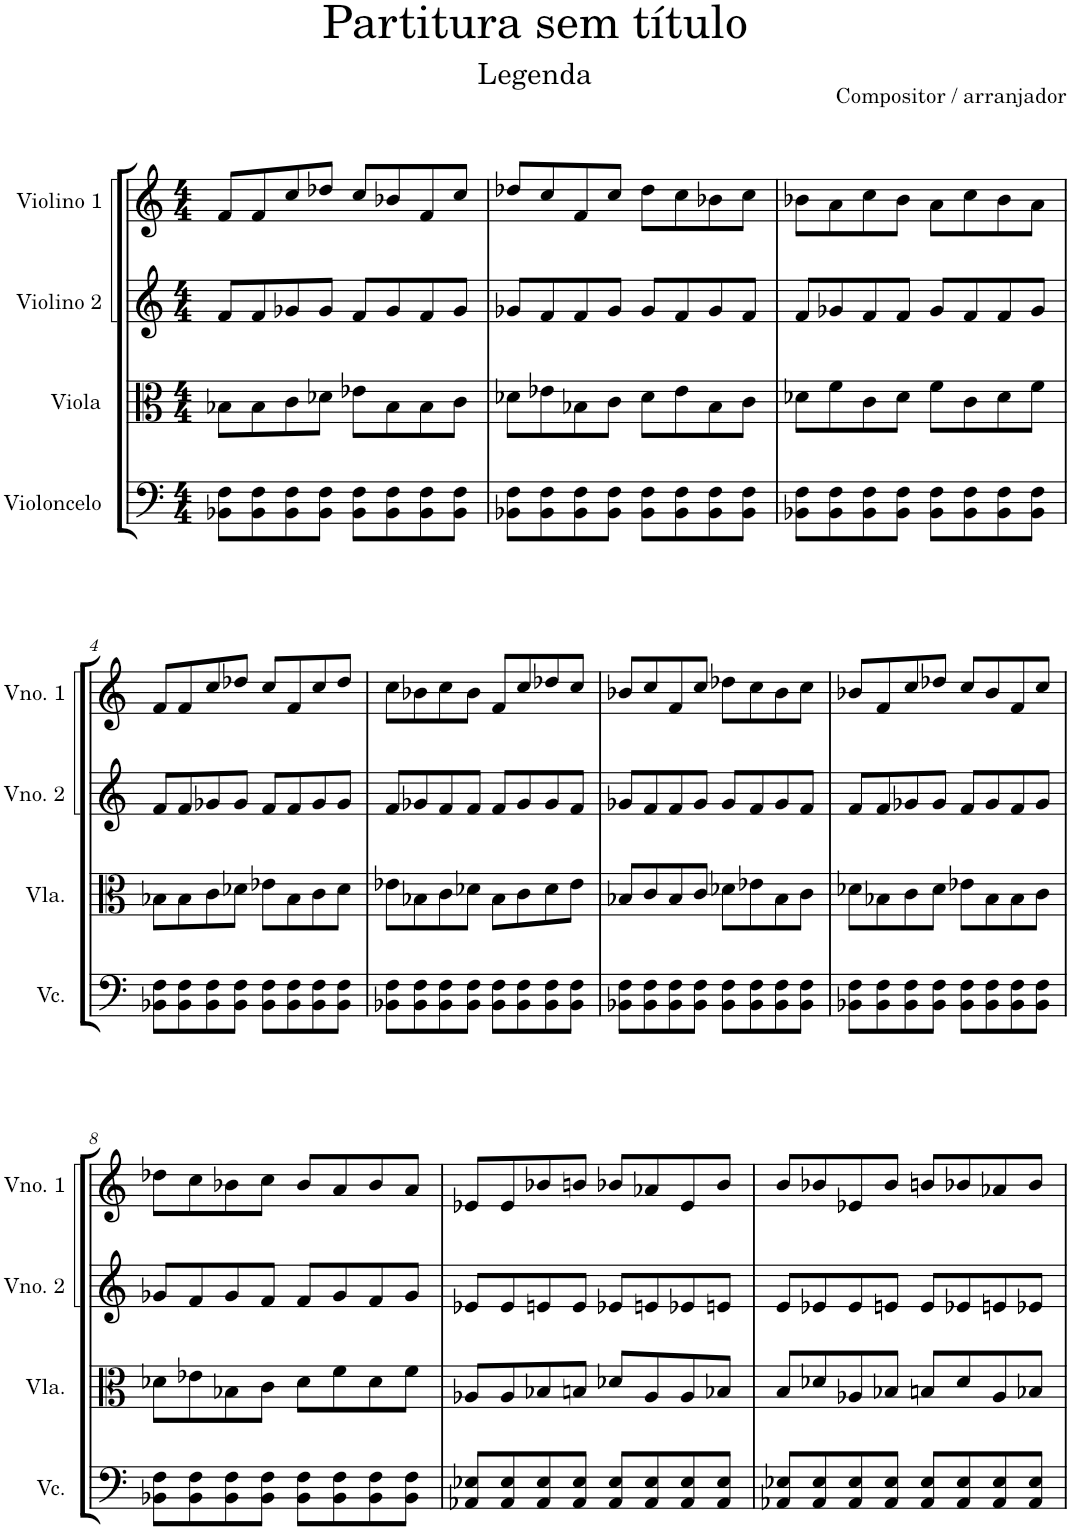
**kern	**kern	**kern	**kern
*part4	*part3	*part2	*part1
*staff4	*staff3	*staff2	*staff1
*I"Violoncelo	*I"Viola	*I"Violino 2	*I"Violino 1
*I'Vc.	*I'Vla.	*I'Vno. 2	*I'Vno. 1
*clefF4	*clefC3	*clefG2	*clefG2
*k[]	*k[]	*k[]	*k[]
*M4/4	*M4/4	*M4/4	*M4/4
=1	=1	=1	=1
8BB-X\ 8F\L	8B-X\L	8f/L	8f/L
8BB-\ 8F\	8B-\	8f/	8f/
8BB-\ 8F\	8c\	8g-X/	8cc/
8BB-\ 8F\J	8d-X\J	8g-/J	8dd-X/J
8BB-\ 8F\L	8e-X\L	8f/L	8cc/L
8BB-\ 8F\	8B-\	8g-/	8b-X/
8BB-\ 8F\	8B-\	8f/	8f/
8BB-\ 8F\J	8c\J	8g-/J	8cc/J
=2	=2	=2	=2
8BB-X\ 8F\L	8d-X\L	8g-X/L	8dd-X/L
8BB-\ 8F\	8e-X\	8f/	8cc/
8BB-\ 8F\	8B-X\	8f/	8f/
8BB-\ 8F\J	8c\J	8g-/J	8cc/J
8BB-\ 8F\L	8d-\L	8g-/L	8dd-\L
8BB-\ 8F\	8e-\	8f/	8cc\
8BB-\ 8F\	8B-\	8g-/	8b-X\
8BB-\ 8F\J	8c\J	8f/J	8cc\J
=3	=3	=3	=3
8BB-X\ 8F\L	8d-X\L	8f/L	8b-X\L
8BB-\ 8F\	8f\	8g-X/	8a\
8BB-\ 8F\	8c\	8f/	8cc\
8BB-\ 8F\J	8d-\J	8f/J	8b-\J
8BB-\ 8F\L	8f\L	8g-/L	8a\L
8BB-\ 8F\	8c\	8f/	8cc\
8BB-\ 8F\	8d-\	8f/	8b-\
8BB-\ 8F\J	8f\J	8g-/J	8a\J
!!LO:LB:g=z
=4	=4	=4	=4
8BB-X\ 8F\L	8B-X\L	8f/L	8f/L
8BB-\ 8F\	8B-\	8f/	8f/
8BB-\ 8F\	8c\	8g-X/	8cc/
8BB-\ 8F\J	8d-X\J	8g-/J	8dd-X/J
8BB-\ 8F\L	8e-X\L	8f/L	8cc/L
8BB-\ 8F\	8B-\	8f/	8f/
8BB-\ 8F\	8c\	8g-/	8cc/
8BB-\ 8F\J	8d-\J	8g-/J	8dd-/J
=5	=5	=5	=5
8BB-X\ 8F\L	8e-X\L	8f/L	8cc\L
8BB-\ 8F\	8B-X\	8g-X/	8b-X\
8BB-\ 8F\	8c\	8f/	8cc\
8BB-\ 8F\J	8d-X\J	8f/J	8b-\J
8BB-\ 8F\L	8B-\L	8f/L	8f/L
8BB-\ 8F\	8c\	8g-/	8cc/
8BB-\ 8F\	8d-\	8g-/	8dd-X/
8BB-\ 8F\J	8e-\J	8f/J	8cc/J
=6	=6	=6	=6
8BB-X\ 8F\L	8B-X/L	8g-X/L	8b-X/L
8BB-\ 8F\	8c/	8f/	8cc/
8BB-\ 8F\	8B-/	8f/	8f/
8BB-\ 8F\J	8c/J	8g-/J	8cc/J
8BB-\ 8F\L	8d-X\L	8g-/L	8dd-X\L
8BB-\ 8F\	8e-X\	8f/	8cc\
8BB-\ 8F\	8B-\	8g-/	8b-\
8BB-\ 8F\J	8c\J	8f/J	8cc\J
=7	=7	=7	=7
8BB-X\ 8F\L	8d-X\L	8f/L	8b-X/L
8BB-\ 8F\	8B-X\	8f/	8f/
8BB-\ 8F\	8c\	8g-X/	8cc/
8BB-\ 8F\J	8d-\J	8g-/J	8dd-X/J
8BB-\ 8F\L	8e-X\L	8f/L	8cc/L
8BB-\ 8F\	8B-\	8g-/	8b-/
8BB-\ 8F\	8B-\	8f/	8f/
8BB-\ 8F\J	8c\J	8g-/J	8cc/J
!!LO:LB:g=z
=8	=8	=8	=8
8BB-X\ 8F\L	8d-X\L	8g-X/L	8dd-X\L
8BB-\ 8F\	8e-X\	8f/	8cc\
8BB-\ 8F\	8B-X\	8g-/	8b-X\
8BB-\ 8F\J	8c\J	8f/J	8cc\J
8BB-\ 8F\L	8d-\L	8f/L	8b-/L
8BB-\ 8F\	8f\	8g-/	8a/
8BB-\ 8F\	8d-\	8f/	8b-/
8BB-\ 8F\J	8f\J	8g-/J	8a/J
=9	=9	=9	=9
8AA-X/ 8E-X/L	8A-X/L	8e-X/L	8e-X/L
8AA-/ 8E-/	8A-/	8e-/	8e-/
8AA-/ 8E-/	8B-X/	8en/	8b-X/
8AA-/ 8E-/J	8Bn/J	8e/J	8bn/J
8AA-/ 8E-/L	8d-X/L	8e-X/L	8b-X/L
8AA-/ 8E-/	8A-/	8en/	8a-X/
8AA-/ 8E-/	8A-/	8e-X/	8e-/
8AA-/ 8E-/J	8B-X/J	8en/J	8b-/J
=10	=10	=10	=10
8AA-X/ 8E-X/L	8B/L	8e/L	8b/L
8AA-/ 8E-/	8d-X/	8e-X/	8b-X/
8AA-/ 8E-/	8A-X/	8e-/	8e-X/
8AA-/ 8E-/J	8B-X/J	8en/J	8b-/J
8AA-/ 8E-/L	8Bn/L	8e/L	8bn/L
8AA-/ 8E-/	8d-/	8e-X/	8b-X/
8AA-/ 8E-/	8A-/	8en/	8a-X/
8AA-/ 8E-/J	8B-X/J	8e-X/J	8b-/J
=	=	=	=
*-	*-	*-	*-
